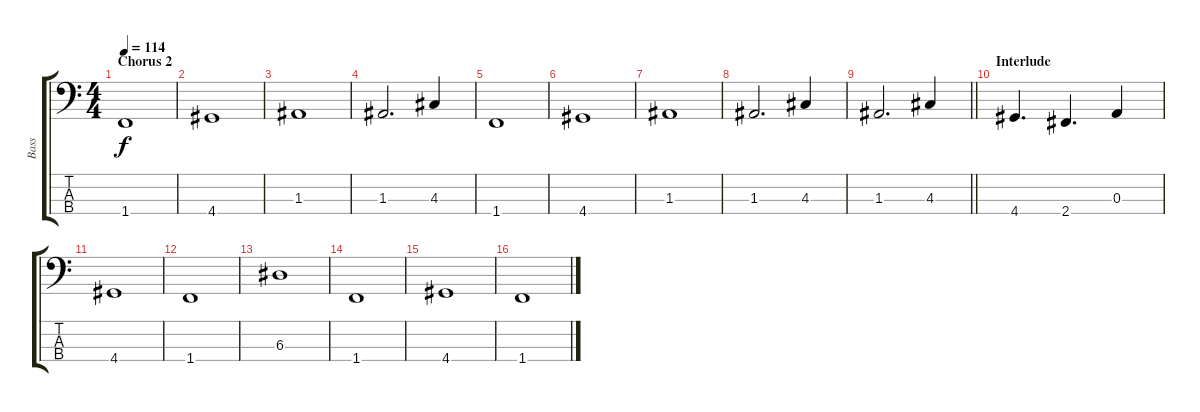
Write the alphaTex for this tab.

\track ("Bass" "Bass") {instrument electricbassfinger}
\staff {score tabs}
\tuning (G2 D2 A1 E1) {hide}
\ts (4 4)
\section ("" "Chorus 2")
\tempo 114
\clef f4
\ks c
1.4.1{dy f} |
4.4.1 |
1.3.1 |
1.3.2{d} 4.3.4 |
1.4.1 |
4.4.1 |
1.3.1 |
1.3.2{d} 4.3.4 |
\barLineRight lightlight
1.3.2{d} 4.3.4 |
\section ("" "Interlude")
4.4.4{d} 2.4.4{d} 0.3.4 |
4.4.1 |
1.4.1 |
6.3.1 |
1.4.1 |
4.4.1 |
1.4.1
